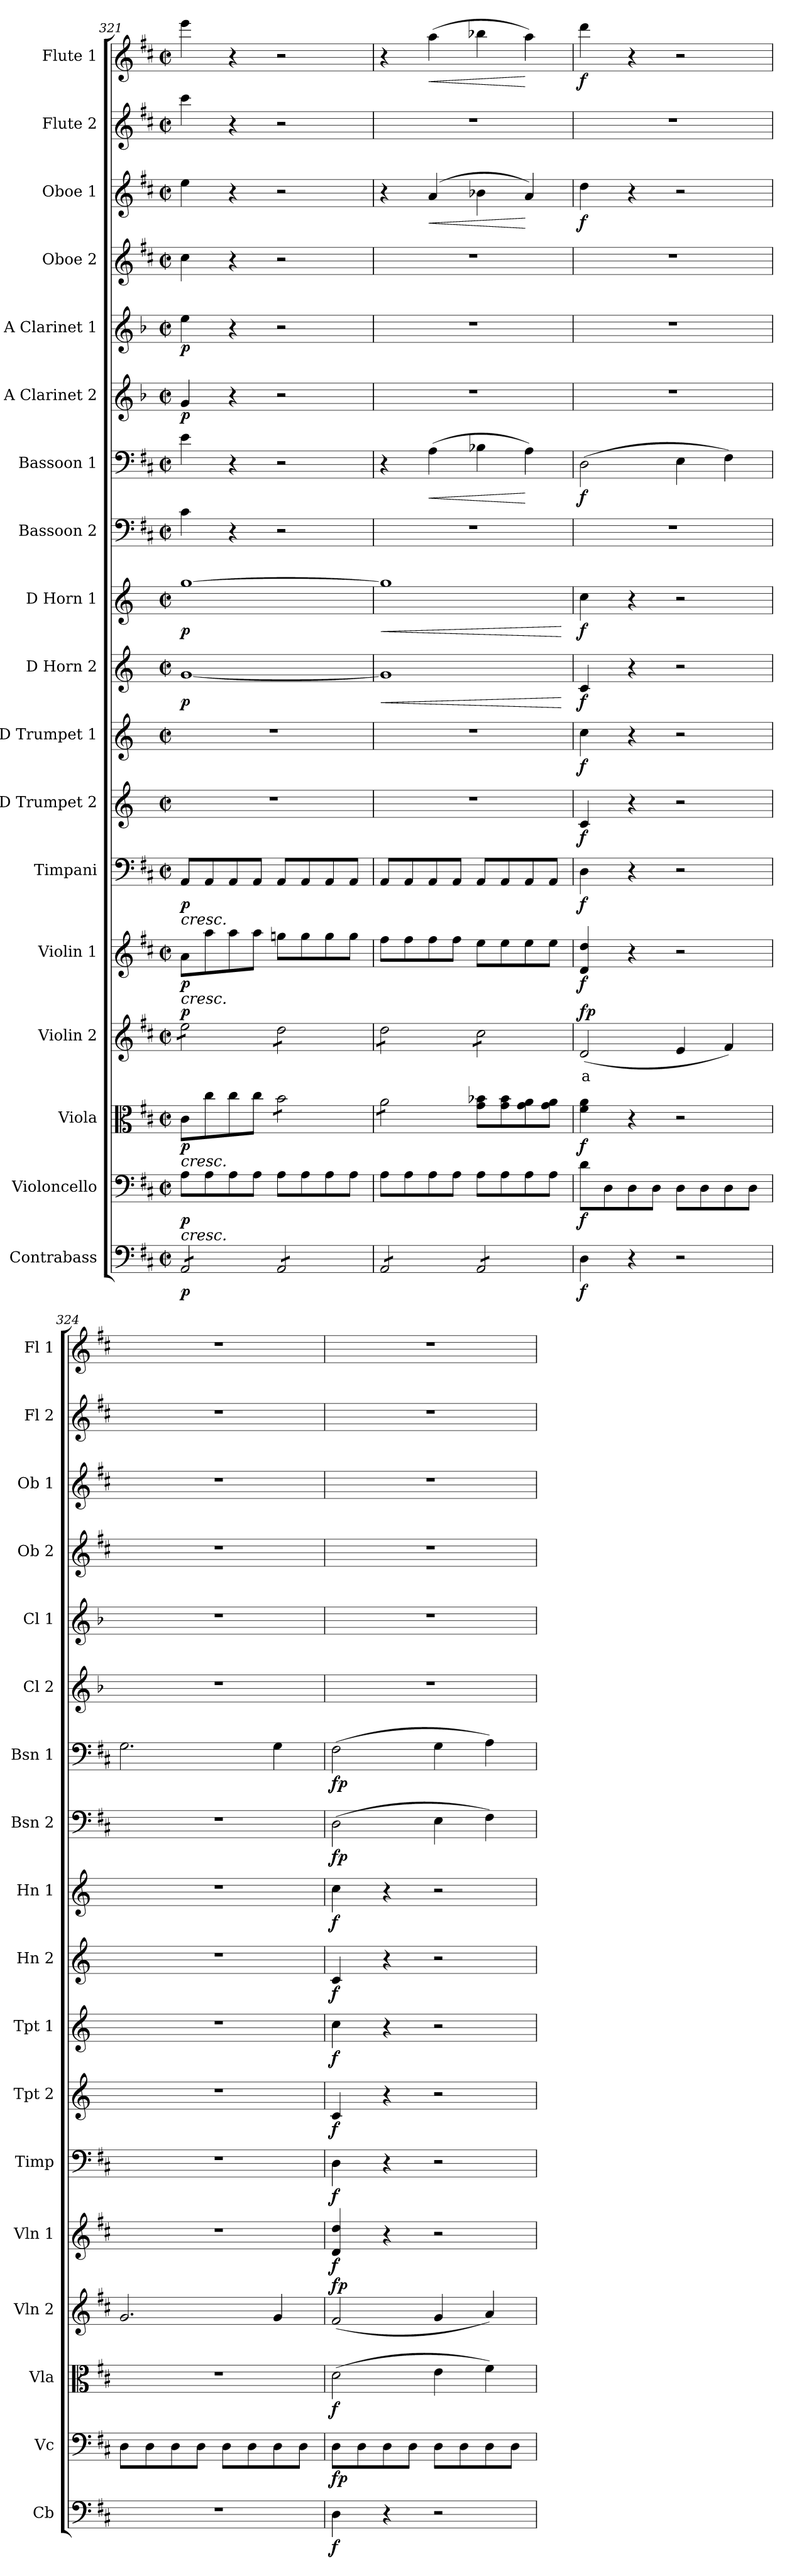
**kern	**dynam	**kern	**dynam	**kern	**dynam	**kern	**text	**dynam	**kern	**dynam	**kern	**dynam	**kern	**dynam	**kern	**dynam	**kern	**dynam	**kern	**dynam	**kern	**dynam	**kern	**dynam	**kern	**dynam	**kern	**dynam	**kern	**kern	**dynam	**kern	**kern	**dynam
*part18	*part18	*part17	*part17	*part16	*part16	*part15	*part15	*part15	*part14	*part14	*part13	*part13	*part12	*part12	*part11	*part11	*part10	*part10	*part9	*part9	*part8	*part8	*part7	*part7	*part6	*part6	*part5	*part5	*part4	*part3	*part3	*part2	*part1	*part1
*staff18	*staff18	*staff17	*staff17	*staff16	*staff16	*staff15	*staff15	*staff15	*staff14	*staff14	*staff13	*staff13	*staff12	*staff12	*staff11	*staff11	*staff10	*staff10	*staff9	*staff9	*staff8	*staff8	*staff7	*staff7	*staff6	*staff6	*staff5	*staff5	*staff4	*staff3	*staff3	*staff2	*staff1	*staff1
*I"Contrabass	*	*I"Violoncello	*	*I"Viola	*	*I"Violin 2	*	*	*I"Violin 1	*	*I"Timpani	*	*I"D Trumpet 2	*	*I"D Trumpet 1	*	*I"D Horn 2	*	*I"D Horn 1	*	*I"Bassoon 2	*	*I"Bassoon 1	*	*I"A Clarinet 2	*	*I"A Clarinet 1	*	*I"Oboe 2	*I"Oboe 1	*	*I"Flute 2	*I"Flute 1	*
*I'Cb	*	*I'Vc	*	*I'Vla	*	*I'Vln 2	*	*	*I'Vln 1	*	*I'Timp	*	*I'Tpt 2	*	*I'Tpt 1	*	*I'Hn 2	*	*I'Hn 1	*	*I'Bsn 2	*	*I'Bsn 1	*	*I'Cl 2	*	*I'Cl 1	*	*I'Ob 2	*I'Ob 1	*	*I'Fl 2	*I'Fl 1	*
*clefF4	*	*clefF4	*	*clefC3	*	*clefG2	*	*	*clefG2	*	*clefF4	*	*clefG2	*	*clefG2	*	*clefG2	*	*clefG2	*	*clefF4	*	*clefF4	*	*clefG2	*	*clefG2	*	*clefG2	*clefG2	*	*clefG2	*clefG2	*
*ITrd7c12	*	*	*	*	*	*	*	*	*	*	*	*	*ITrd-1c-2	*	*ITrd-1c-2	*	*ITrd6c10	*	*ITrd6c10	*	*	*	*	*	*ITrd2c3	*	*ITrd2c3	*	*	*	*	*	*	*
*k[f#c#]	*	*k[f#c#]	*	*k[f#c#]	*	*k[f#c#]	*	*	*k[f#c#]	*	*k[f#c#]	*	*k[f#c#]	*	*k[f#c#]	*	*k[f#c#]	*	*k[f#c#]	*	*k[f#c#]	*	*k[f#c#]	*	*k[f#c#]	*	*k[f#c#]	*	*k[f#c#]	*k[f#c#]	*	*k[f#c#]	*k[f#c#]	*
*M2/2	*	*M2/2	*	*M2/2	*	*M2/2	*	*	*M2/2	*	*M2/2	*	*M2/2	*	*M2/2	*	*M2/2	*	*M2/2	*	*M2/2	*	*M2/2	*	*M2/2	*	*M2/2	*	*M2/2	*M2/2	*	*M2/2	*M2/2	*
*met(c|)	*	*met(c|)	*	*met(c|)	*	*met(c|)	*	*	*met(c|)	*	*met(c|)	*	*met(c|)	*	*met(c|)	*	*met(c|)	*	*met(c|)	*	*met(c|)	*	*met(c|)	*	*met(c|)	*	*met(c|)	*	*met(c|)	*met(c|)	*	*met(c|)	*met(c|)	*
=321	=321	=321	=321	=321	=321	=321	=321	=321	=321	=321	=321	=321	=321	=321	=321	=321	=321	=321	=321	=321	=321	=321	=321	=321	=321	=321	=321	=321	=321	=321	=321	=321	=321	=321
!	!	!	!	!	!	!	!	!	!	!	!LO:TX:b:i:t=cresc.	!	!	!	!	!	!	!	!	!	!	!	!	!	!	!	!	!	!	!	!	!	!	!
!	!	!	!	!	!	!	!	!	!LO:TX:b:i:t=cresc.	!	!	!	!	!	!	!	!	!	!	!	!	!	!	!	!	!	!	!	!	!	!	!	!	!
!	!	!	!	!	!	!LO:TX:b:i:t=cresc.	!	!	!	!	!	!	!	!	!	!	!	!	!	!	!	!	!	!	!	!	!	!	!	!	!	!	!	!
!	!	!	!	!LO:TX:b:i:t=cresc.	!	!	!	!	!	!	!	!	!	!	!	!	!	!	!	!	!	!	!	!	!	!	!	!	!	!	!	!	!	!
!	!	!LO:TX:b:i:t=cresc.	!	!	!	!	!	!	!	!	!	!	!	!	!	!	!	!	!	!	!	!	!	!	!	!	!	!	!	!	!	!	!	!
!LO:TX:b:i:t=cresc.	!	!	!	!	!	!	!	!	!	!	!	!	!	!	!	!	!	!	!	!	!	!	!	!	!	!	!	!	!	!	!	!	!	!
!	!LO:DY:b	!	!LO:DY:b	!	!LO:DY:b	!	!	!LO:DY:b	!	!LO:DY:b	!	!LO:DY:b	!	!	!	!	!	!LO:DY:b	!	!LO:DY:b	!	!	!	!	!	!LO:DY:b	!	!LO:DY:b	!	!	!	!	!	!
*tremolo	*	*	*	*	*	*	*	*	*	*	*	*	*	*	*	*	*	*	*	*	*	*	*	*	*	*	*	*	*	*	*	*	*	*
*	*	*	*	*	*	*tremolo	*	*	*	*	*	*	*	*	*	*	*	*	*	*	*	*	*	*	*	*	*	*	*	*	*	*	*	*
8AAA/L	p	8A\L	p	8c#\L	p	8ee\L	.	p	8a\L	p	8AA/L	p	1r	.	1r	.	[1A	p	[1a	p	4c#\	.	4e\	.	4e/	p	4cc#\	p	4cc#\	4ee\	.	4ccc#\	4eee\	.
8AAA/	.	8A\	.	8cc#\	.	8ee\	.	.	8aa\	.	8AA/	.	.	.	.	.	.	.	.	.	.	.	.	.	.	.	.	.	.	.	.	.	.	.
8AAA/	.	8A\	.	8cc#\	.	8ee\	.	.	8aa\	.	8AA/	.	.	.	.	.	.	.	.	.	4r	.	4r	.	4r	.	4r	.	4r	4r	.	4r	4r	.
8AAA/J	.	8A\J	.	8cc#\J	.	8ee\J	.	.	8aa\J	.	8AA/J	.	.	.	.	.	.	.	.	.	.	.	.	.	.	.	.	.	.	.	.	.	.	.
*	*	*	*	*tremolo	*	*	*	*	*	*	*	*	*	*	*	*	*	*	*	*	*	*	*	*	*	*	*	*	*	*	*	*	*	*
8AAA/L	.	8A\L	.	8b\L	.	8dd\L	.	.	8ggn\L	.	8AA/L	.	.	.	.	.	.	.	.	.	2r	.	2r	.	2r	.	2r	.	2r	2r	.	2r	2r	.
8AAA/	.	8A\	.	8b\	.	8dd\	.	.	8gg\	.	8AA/	.	.	.	.	.	.	.	.	.	.	.	.	.	.	.	.	.	.	.	.	.	.	.
8AAA/	.	8A\	.	8b\	.	8dd\	.	.	8gg\	.	8AA/	.	.	.	.	.	.	.	.	.	.	.	.	.	.	.	.	.	.	.	.	.	.	.
8AAA/J	.	8A\J	.	8b\J	.	8dd\J	.	.	8gg\J	.	8AA/J	.	.	.	.	.	.	.	.	.	.	.	.	.	.	.	.	.	.	.	.	.	.	.
=322	=322	=322	=322	=322	=322	=322	=322	=322	=322	=322	=322	=322	=322	=322	=322	=322	=322	=322	=322	=322	=322	=322	=322	=322	=322	=322	=322	=322	=322	=322	=322	=322	=322	=322
!	!	!	!	!	!	!	!	!	!	!	!	!	!	!	!	!	!	!LO:HP:b	!	!LO:HP:b	!	!	!	!	!	!	!	!	!	!	!	!	!	!
8AAA/L	.	8A\L	.	8a\L	.	8dd\L	.	.	8ff#\L	.	8AA/L	.	1r	.	1r	.	1A]	<	1a]	<	1r	.	4r	.	1r	.	1r	.	1r	4r	.	1r	4r	.
8AAA/	.	8A\	.	8a\	.	8dd\	.	.	8ff#\	.	8AA/	.	.	.	.	.	.	.	.	.	.	.	.	.	.	.	.	.	.	.	.	.	.	.
!	!	!	!	!	!	!	!	!	!	!	!	!	!	!	!	!	!	!	!	!	!	!	!	!LO:HP:b	!	!	!	!	!	!	!LO:HP:b	!	!	!LO:HP:b
8AAA/	.	8A\	.	8a\	.	8dd\	.	.	8ff#\	.	8AA/	.	.	.	.	.	.	.	.	.	.	.	(4A\	<	.	.	.	.	.	(4a/	<	.	(4aa\	<
8AAA/J	.	8A\J	.	8a\J	.	8dd\J	.	.	8ff#\J	.	8AA/J	.	.	.	.	.	.	.	.	.	.	.	.	.	.	.	.	.	.	.	.	.	.	.
*	*	*	*	*Xtremolo	*	*	*	*	*	*	*	*	*	*	*	*	*	*	*	*	*	*	*	*	*	*	*	*	*	*	*	*	*	*
8AAA/L	.	8A\L	.	8g\ 8b-X\L	.	8cc#\L	.	.	8ee\L	.	8AA/L	.	.	.	.	.	.	.	.	.	.	.	4B-X\	.	.	.	.	.	.	4b-X\	.	.	4bb-X\	.
8AAA/	.	8A\	.	8g\ 8b-\	.	8cc#\	.	.	8ee\	.	8AA/	.	.	.	.	.	.	.	.	.	.	.	.	.	.	.	.	.	.	.	.	.	.	.
8AAA/	.	8A\	.	8g\ 8a\	.	8cc#\	.	.	8ee\	.	8AA/	.	.	.	.	.	.	.	.	.	.	.	4A\)	[	.	.	.	.	.	4a/)	[	.	4aa\)	[
8AAA/J	.	8A\J	.	8g\ 8a\J	.	8cc#\J	.	.	8ee\J	.	8AA/J	.	.	.	.	.	.	.	.	.	.	.	.	.	.	.	.	.	.	.	.	.	.	.
*	*	*	*	*	*	*Xtremolo	*	*	*	*	*	*	*	*	*	*	*	*	*	*	*	*	*	*	*	*	*	*	*	*	*	*	*	*
*Xtremolo	*	*	*	*	*	*	*	*	*	*	*	*	*	*	*	*	*	*	*	*	*	*	*	*	*	*	*	*	*	*	*	*	*	*
.	.	.	.	.	.	.	.	.	.	.	.	.	.	.	.	.	.	[	.	[	.	.	.	.	.	.	.	.	.	.	.	.	.	.
=323	=323	=323	=323	=323	=323	=323	=323	=323	=323	=323	=323	=323	=323	=323	=323	=323	=323	=323	=323	=323	=323	=323	=323	=323	=323	=323	=323	=323	=323	=323	=323	=323	=323	=323
!	!LO:DY:b	!	!LO:DY:b	!	!LO:DY:b	!	!LO:LY:b:color=#FF0000	!LO:DY:b	!	!LO:DY:b	!	!LO:DY:b	!	!LO:DY:b	!	!LO:DY:b	!	!LO:DY:b	!	!LO:DY:b	!	!	!	!LO:DY:b	!	!	!	!	!	!	!LO:DY:b	!	!	!LO:DY:b
4DD\	f	8d\L	f	4f#\ 4a\	f	(2d/	a	fp	4d/ 4dd/	f	4D\	f	4d/	f	4dd\	f	4D/	f	4d\	f	1r	.	(2D\	f	1r	.	1r	.	1r	4dd\	f	1r	4ddd\	f
.	.	8D\	.	.	.	.	.	.	.	.	.	.	.	.	.	.	.	.	.	.	.	.	.	.	.	.	.	.	.	.	.	.	.	.
4r	.	8D\	.	4r	.	.	.	.	4r	.	4r	.	4r	.	4r	.	4r	.	4r	.	.	.	.	.	.	.	.	.	.	4r	.	.	4r	.
.	.	8D\J	.	.	.	.	.	.	.	.	.	.	.	.	.	.	.	.	.	.	.	.	.	.	.	.	.	.	.	.	.	.	.	.
2r	.	8D\L	.	2r	.	4e/	.	.	2r	.	2r	.	2r	.	2r	.	2r	.	2r	.	.	.	4E\	.	.	.	.	.	.	2r	.	.	2r	.
.	.	8D\	.	.	.	.	.	.	.	.	.	.	.	.	.	.	.	.	.	.	.	.	.	.	.	.	.	.	.	.	.	.	.	.
.	.	8D\	.	.	.	4f#/)	.	.	.	.	.	.	.	.	.	.	.	.	.	.	.	.	4F#\)	.	.	.	.	.	.	.	.	.	.	.
.	.	8D\J	.	.	.	.	.	.	.	.	.	.	.	.	.	.	.	.	.	.	.	.	.	.	.	.	.	.	.	.	.	.	.	.
=324	=324	=324	=324	=324	=324	=324	=324	=324	=324	=324	=324	=324	=324	=324	=324	=324	=324	=324	=324	=324	=324	=324	=324	=324	=324	=324	=324	=324	=324	=324	=324	=324	=324	=324
1r	.	8D\L	.	1r	.	2.g/	.	.	1r	.	1r	.	1r	.	1r	.	1r	.	1r	.	1r	.	2.G\	.	1r	.	1r	.	1r	1r	.	1r	1r	.
.	.	8D\	.	.	.	.	.	.	.	.	.	.	.	.	.	.	.	.	.	.	.	.	.	.	.	.	.	.	.	.	.	.	.	.
.	.	8D\	.	.	.	.	.	.	.	.	.	.	.	.	.	.	.	.	.	.	.	.	.	.	.	.	.	.	.	.	.	.	.	.
.	.	8D\J	.	.	.	.	.	.	.	.	.	.	.	.	.	.	.	.	.	.	.	.	.	.	.	.	.	.	.	.	.	.	.	.
.	.	8D\L	.	.	.	.	.	.	.	.	.	.	.	.	.	.	.	.	.	.	.	.	.	.	.	.	.	.	.	.	.	.	.	.
.	.	8D\	.	.	.	.	.	.	.	.	.	.	.	.	.	.	.	.	.	.	.	.	.	.	.	.	.	.	.	.	.	.	.	.
.	.	8D\	.	.	.	4g/	.	.	.	.	.	.	.	.	.	.	.	.	.	.	.	.	4G\	.	.	.	.	.	.	.	.	.	.	.
.	.	8D\J	.	.	.	.	.	.	.	.	.	.	.	.	.	.	.	.	.	.	.	.	.	.	.	.	.	.	.	.	.	.	.	.
!!LO:PB:g=z
=325	=325	=325	=325	=325	=325	=325	=325	=325	=325	=325	=325	=325	=325	=325	=325	=325	=325	=325	=325	=325	=325	=325	=325	=325	=325	=325	=325	=325	=325	=325	=325	=325	=325	=325
!	!LO:DY:b	!	!LO:DY:b	!	!LO:DY:b	!	!	!LO:DY:b	!	!LO:DY:b	!	!LO:DY:b	!	!LO:DY:b	!	!LO:DY:b	!	!LO:DY:b	!	!LO:DY:b	!	!LO:DY:b	!	!LO:DY:b	!	!	!	!	!	!	!	!	!	!
4DD\	f	8D\L	fp	(2d\	f	(2f#/	.	fp	4d/ 4dd/	f	4D\	f	4d/	f	4dd\	f	4D/	f	4d\	f	(2D\	fp	(2F#\	fp	1r	.	1r	.	1r	1r	.	1r	1r	.
.	.	8D\	.	.	.	.	.	.	.	.	.	.	.	.	.	.	.	.	.	.	.	.	.	.	.	.	.	.	.	.	.	.	.	.
4r	.	8D\	.	.	.	.	.	.	4r	.	4r	.	4r	.	4r	.	4r	.	4r	.	.	.	.	.	.	.	.	.	.	.	.	.	.	.
.	.	8D\J	.	.	.	.	.	.	.	.	.	.	.	.	.	.	.	.	.	.	.	.	.	.	.	.	.	.	.	.	.	.	.	.
2r	.	8D\L	.	4e\	.	4g/	.	.	2r	.	2r	.	2r	.	2r	.	2r	.	2r	.	4E\	.	4G\	.	.	.	.	.	.	.	.	.	.	.
.	.	8D\	.	.	.	.	.	.	.	.	.	.	.	.	.	.	.	.	.	.	.	.	.	.	.	.	.	.	.	.	.	.	.	.
.	.	8D\	.	4f#\)	.	4a/)	.	.	.	.	.	.	.	.	.	.	.	.	.	.	4F#\)	.	4A\)	.	.	.	.	.	.	.	.	.	.	.
.	.	8D\J	.	.	.	.	.	.	.	.	.	.	.	.	.	.	.	.	.	.	.	.	.	.	.	.	.	.	.	.	.	.	.	.
=	=	=	=	=	=	=	=	=	=	=	=	=	=	=	=	=	=	=	=	=	=	=	=	=	=	=	=	=	=	=	=	=	=	=
*-	*-	*-	*-	*-	*-	*-	*-	*-	*-	*-	*-	*-	*-	*-	*-	*-	*-	*-	*-	*-	*-	*-	*-	*-	*-	*-	*-	*-	*-	*-	*-	*-	*-	*-
